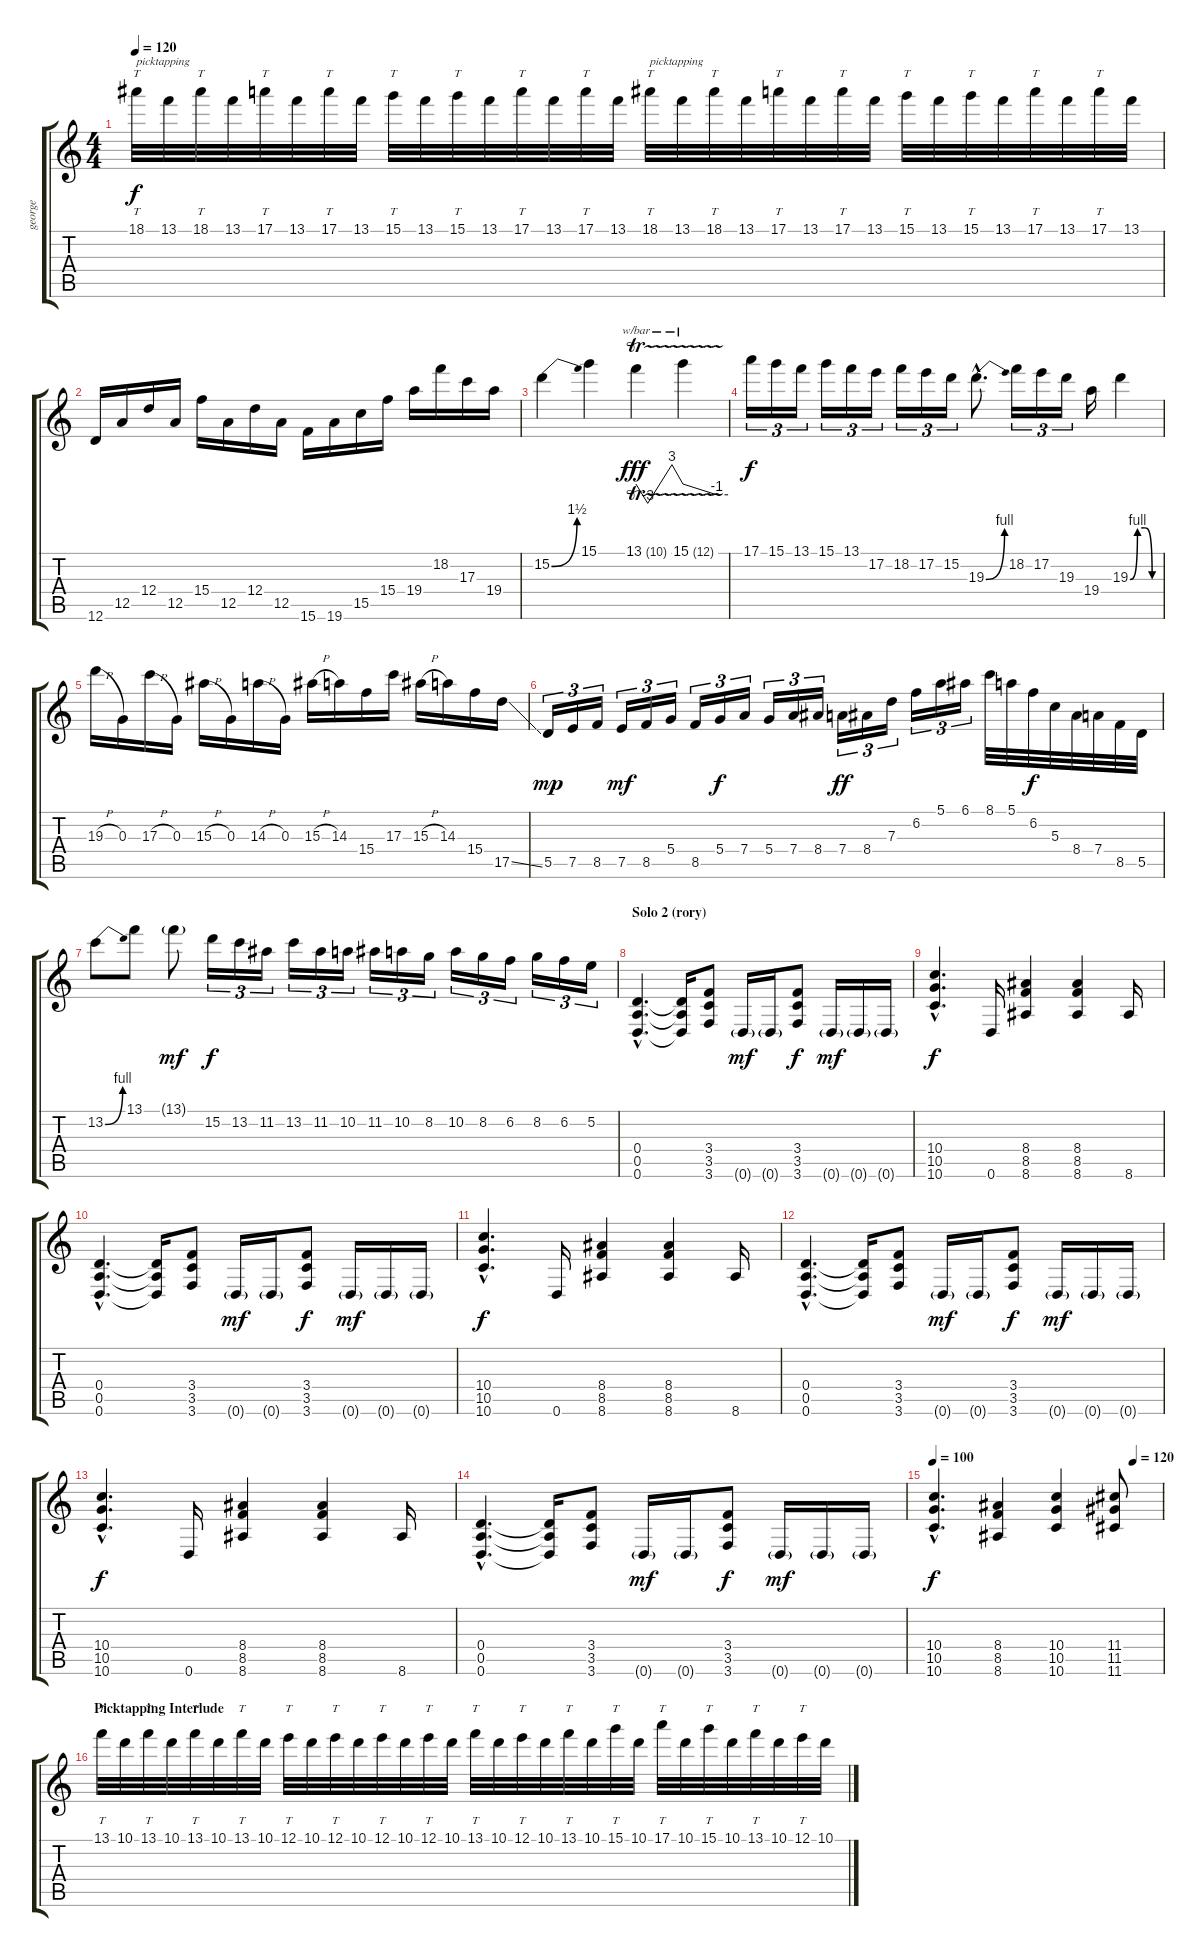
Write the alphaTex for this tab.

\track ("george" "george") {instrument distortionguitar}
\staff {score tabs}
\tuning (E4 B3 G3 D3 A2 D2) {hide}
\ts (4 4)
\tempo 120
\clef g2
\ks c
18.1.32{tt txt "picktapping" dy f} 13.1.32 18.1.32{tt} 13.1.32 17.1.32{tt} 13.1.32 17.1.32{tt} 13.1.32 15.1.32{tt} 13.1.32 15.1.32{tt} 13.1.32 17.1.32{tt} 13.1.32 17.1.32{tt} 13.1.32 18.1.32{tt txt "picktapping"} 13.1.32 18.1.32{tt} 13.1.32 17.1.32{tt} 13.1.32 17.1.32{tt} 13.1.32 15.1.32{tt} 13.1.32 15.1.32{tt} 13.1.32 17.1.32{tt} 13.1.32 17.1.32{tt} 13.1.32 |
12.6.16 12.5.16 12.4.16 12.5.16 15.4.16 12.5.16 12.4.16 12.5.16 15.6.16 19.6.16 15.5.16 15.4.16 19.4.16 18.2.16 17.3.16 19.4.16 |
15.2{be (bend 0 0 60 6)}.4 15.1.4 13.1{tr (10 32)}.4{tbe (custom default 0 0 15 -12 46 12 60 0) dy fff} 15.1{tr (12 32)}.4{tbe (custom default 0 0 45 -4 60 -4)} |
17.1.16{tu (3 2) dy f} 15.1.16{tu (3 2)} 13.1.16{tu (3 2)} 15.1.16{tu (3 2)} 13.1.16{tu (3 2)} 17.2.16{tu (3 2)} 18.2.16{tu (3 2)} 17.2.16{tu (3 2)} 15.2.16{tu (3 2)} 19.3{be (bend 0 0 60 4) hac}.8{d} 18.2.16{tu (3 2)} 17.2.16{tu (3 2)} 19.3.16{tu (3 2)} 19.4.16 19.3{be (custom 0 0 15 4 30 4 45 0 60 0)}.4 |
19.3{h}.16 0.3.16 17.3{h}.16 0.3.16 15.3{h}.16 0.3.16 14.3{h}.16 0.3.16 15.3{h}.16 14.3.16 15.4.16 17.3.16 15.3{h}.16 14.3.16 15.4.16 17.5{ss}.16 |
5.5.16{tu (3 2) dy mp} 7.5.16{tu (3 2)} 8.5.16{tu (3 2)} 7.5.16{tu (3 2) dy mf} 8.5.16{tu (3 2)} 5.4.16{tu (3 2)} 8.5.16{tu (3 2)} 5.4.16{tu (3 2) dy f} 7.4.16{tu (3 2)} 5.4.16{tu (3 2)} 7.4.16{tu (3 2)} 8.4.16{tu (3 2)} 7.4.16{tu (3 2) dy ff} 8.4.16{tu (3 2)} 7.3.16{tu (3 2)} 6.2.16{tu (3 2)} 5.1.16{tu (3 2)} 6.1.16{tu (3 2)} 8.1.32 5.1.32 6.2.32{dy f} 5.3.32 8.4.32 7.4.32 8.5.32 5.5.32 |
13.2{be (bend 0 0 60 4)}.8 13.1.8 13.1{g}.8{dy mf} 15.2.16{tu (3 2) dy f} 13.2.16{tu (3 2)} 11.2.16{tu (3 2)} 13.2.16{tu (3 2)} 11.2.16{tu (3 2)} 10.2.16{tu (3 2)} 11.2.16{tu (3 2)} 10.2.16{tu (3 2)} 8.2.16{tu (3 2)} 10.2.16{tu (3 2)} 8.2.16{tu (3 2)} 6.2.16{tu (3 2)} 8.2.16{tu (3 2)} 6.2.16{tu (3 2)} 5.2.16{tu (3 2)} |
\section ("" "Solo 2 (rory)")
(0.4{hac} 0.5{hac} 0.6{hac}).4{d volume 16} (0.4{t} 0.5{t} 0.6{t}).16 (3.4 3.5 3.6).8 0.6{g}.16{dy mf} 0.6{g}.16 (3.4 3.5 3.6).8{dy f} 0.6{g}.16{dy mf} 0.6{g}.16 0.6{g}.16 |
(10.4{hac} 10.5{hac} 10.6{hac}).4{d dy f} 0.6.16 (8.4 8.5 8.6).4 (8.4 8.5 8.6).4 8.6.16 |
(0.4{hac} 0.5{hac} 0.6{hac}).4{d} (0.4{t} 0.5{t} 0.6{t}).16 (3.4 3.5 3.6).8 0.6{g}.16{dy mf} 0.6{g}.16 (3.4 3.5 3.6).8{dy f} 0.6{g}.16{dy mf} 0.6{g}.16 0.6{g}.16 |
(10.4{hac} 10.5{hac} 10.6{hac}).4{d dy f} 0.6.16 (8.4 8.5 8.6).4 (8.4 8.5 8.6).4 8.6.16 |
(0.4{hac} 0.5{hac} 0.6{hac}).4{d volume 16} (0.4{t} 0.5{t} 0.6{t}).16 (3.4 3.5 3.6).8 0.6{g}.16{dy mf} 0.6{g}.16 (3.4 3.5 3.6).8{dy f} 0.6{g}.16{dy mf} 0.6{g}.16 0.6{g}.16 |
(10.4{hac} 10.5{hac} 10.6{hac}).4{d dy f} 0.6.16 (8.4 8.5 8.6).4 (8.4 8.5 8.6).4 8.6.16 |
(0.4{hac} 0.5{hac} 0.6{hac}).4{d} (0.4{t} 0.5{t} 0.6{t}).16 (3.4 3.5 3.6).8 0.6{g}.16{dy mf} 0.6{g}.16 (3.4 3.5 3.6).8{dy f} 0.6{g}.16{dy mf} 0.6{g}.16 0.6{g}.16 |
\tempo 100
\tempo (120 0.875)
(10.4{hac} 10.5{hac} 10.6{hac}).4{d dy f} (8.4 8.5 8.6).4 (10.4 10.5 10.6).4 (11.4 11.5 11.6).8 |
\section ("" "Picktapping Interlude")
13.1.32{tt} 10.1.32 13.1.32{tt} 10.1.32 13.1.32{tt} 10.1.32 13.1.32{tt} 10.1.32 12.1.32{tt} 10.1.32 12.1.32{tt} 10.1.32 12.1.32{tt} 10.1.32 12.1.32{tt} 10.1.32 13.1.32{tt} 10.1.32 12.1.32{tt} 10.1.32 13.1.32{tt} 10.1.32 15.1.32{tt} 10.1.32 17.1.32{tt} 10.1.32 15.1.32{tt} 10.1.32 13.1.32{tt} 10.1.32 12.1.32{tt} 10.1.32
